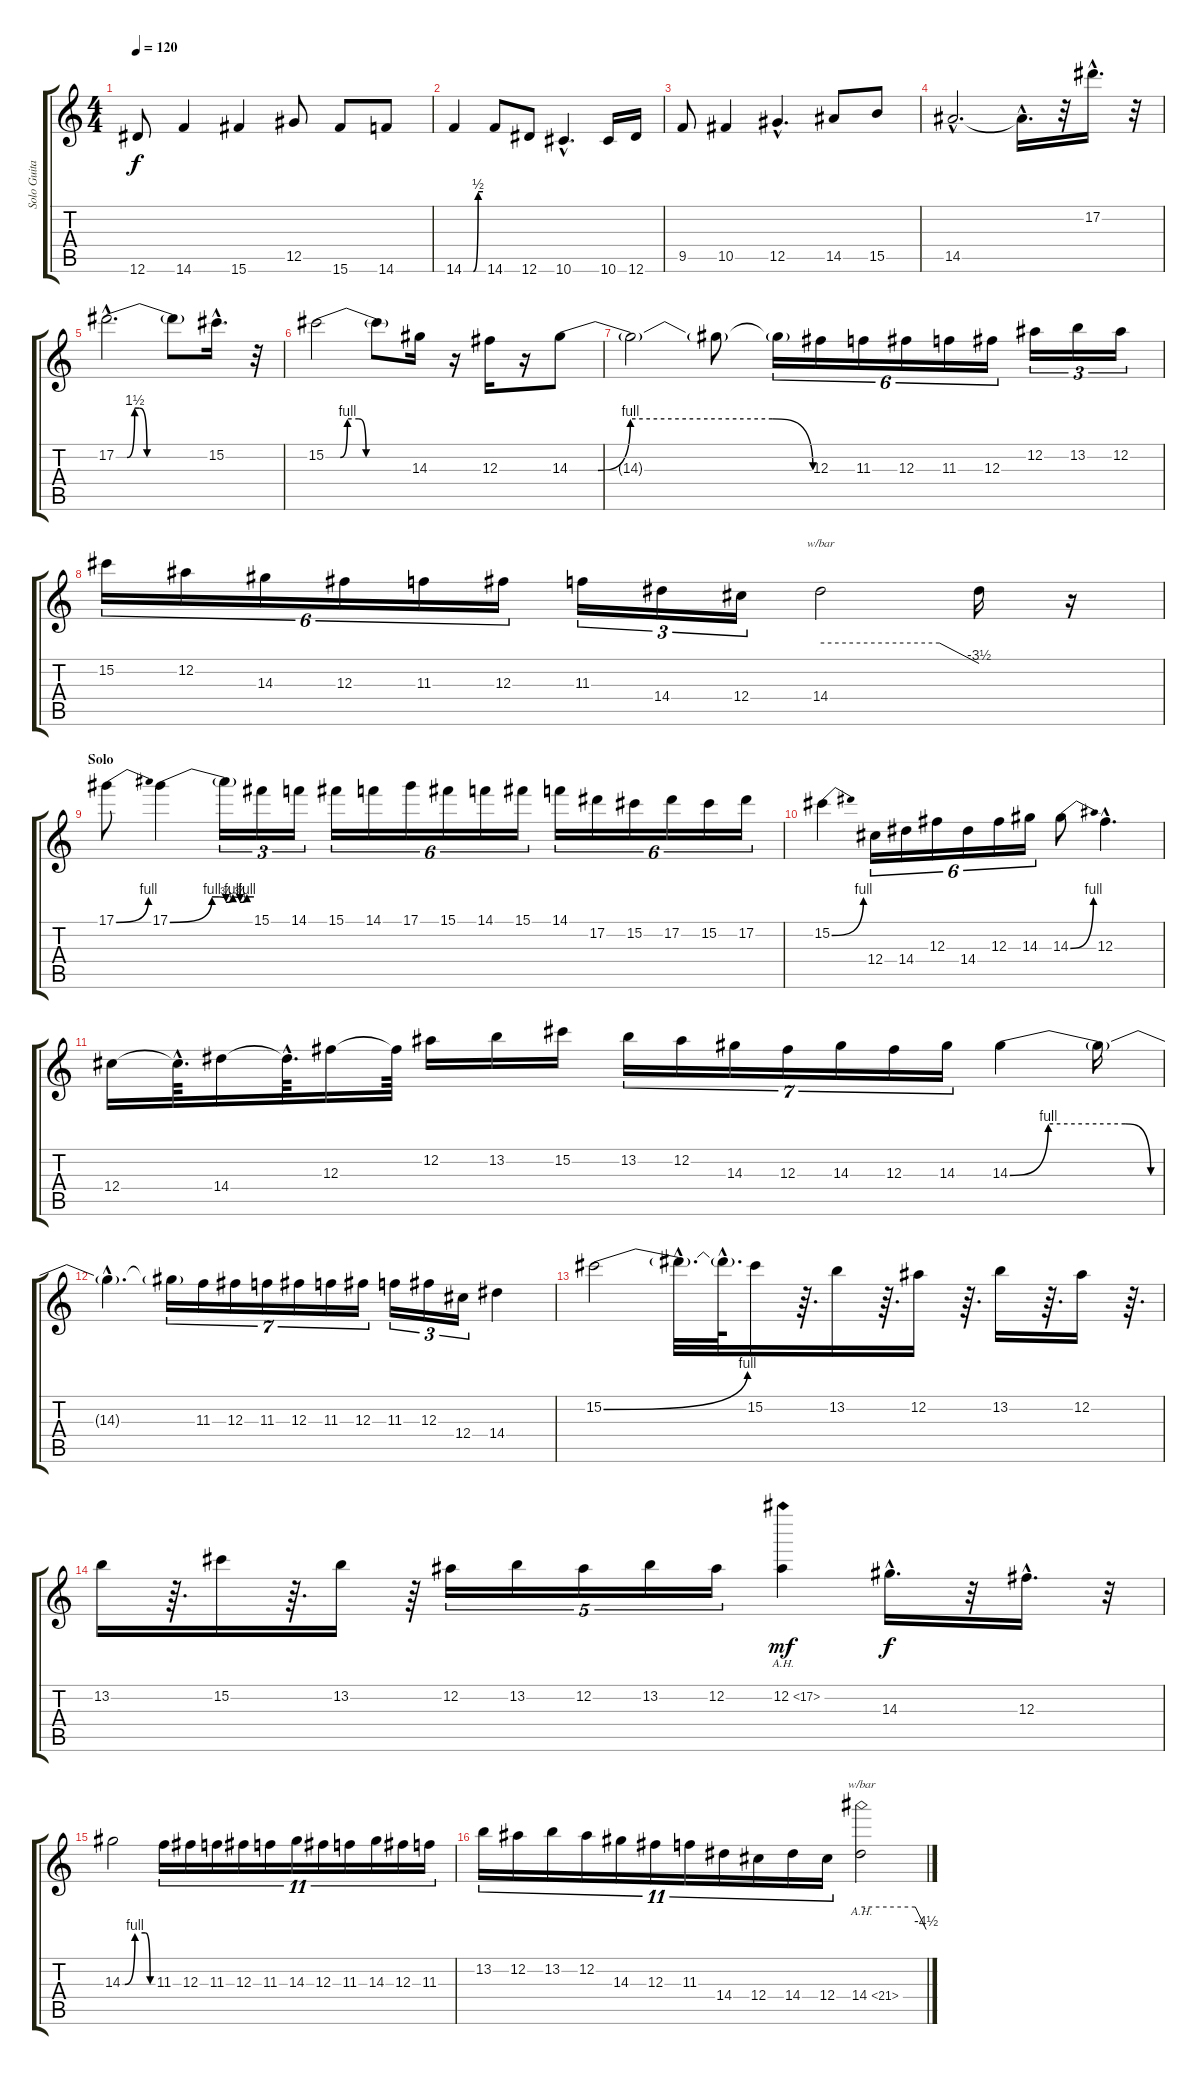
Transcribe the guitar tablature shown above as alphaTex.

\track ("Solo Guitar 1" "Solo Guita") {instrument distortionguitar}
\staff {score tabs}
\tuning (Eb4 Bb3 Gb3 Db3 Ab2 Eb2) {hide}
\ts (4 4)
\tempo 120
\clef g2
\ks c
12.6.8{dy f} 14.6.4 15.6.4 12.5.8 15.6.8 14.6.8 |
14.6{be (custom 0 0 30 0 45 2 60 2)}.4 14.6.8 12.6.8 10.6{hac}.4{d} 10.6.16 12.6.16 |
9.5.8 10.5.4 12.5{hac}.4{d} 14.5.8 15.5.8 |
14.5{hac}.2{d} 14.5{hac t}.16{d} r.32 17.2{hac}.16{d} r.32 |
17.2{be (custom 0 0 7 0 12 6 15 6 20 0 60 0) hac}.2{d} 17.2{t}.8 15.2{hac}.16{d} r.32 |
15.2{be (custom 0 0 10 0 15 4 23 4 28 0 60 0)}.2 15.2{t}.8 14.3.16 r.16 12.3.16 r.16 14.3{be (custom 0 0 7 0 15 4 50 4 60 0)}.8 |
14.3{t}.2 14.3{t}.8 14.3{t}.16{tu (6 4)} 12.3.16{tu (6 4)} 11.3.16{tu (6 4)} 12.3.16{tu (6 4)} 11.3.16{tu (6 4)} 12.3.16{tu (6 4)} 12.2.16{tu (3 2)} 13.2.16{tu (3 2)} 12.2.16{tu (3 2)} |
15.2.16{tu (6 4)} 12.2.16{tu (6 4)} 14.3.16{tu (6 4)} 12.3.16{tu (6 4)} 11.3.16{tu (6 4)} 12.3.16{tu (6 4)} 11.3.16{tu (3 2)} 14.4.16{tu (3 2)} 12.4.16{tu (3 2)} 14.4.2{tbe (custom default 0 0 45 0 60 -14)} 14.4{t}.16 r.16 |
\section ("" "Solo")
17.1{be (bend 0 0 60 4)}.8 17.1{be (custom 0 0 30 4 35 4 40 3 45 4 50 3 55 4 60 4)}.4 17.1{t}.16{tu (3 2)} 15.1.16{tu (3 2)} 14.1.16{tu (3 2)} 15.1.16{tu (6 4)} 14.1.16{tu (6 4)} 17.1.16{tu (6 4)} 15.1.16{tu (6 4)} 14.1.16{tu (6 4)} 15.1.16{tu (6 4)} 14.1.16{tu (6 4)} 17.2.16{tu (6 4)} 15.2.16{tu (6 4)} 17.2.16{tu (6 4)} 15.2.16{tu (6 4)} 17.2.16{tu (6 4)} |
15.2{be (bend 0 0 60 4)}.4 12.4.16{tu (6 4)} 14.4.16{tu (6 4)} 12.3.16{tu (6 4)} 14.4.16{tu (6 4)} 12.3.16{tu (6 4)} 14.3.16{tu (6 4)} 14.3{be (bend 0 0 60 4)}.8 12.3{hac}.4{d} |
12.4.16 12.4{hac t}.64{d} 14.4.16 14.4{hac t}.64{d} 12.3.16 12.3{t}.64 12.2.16 13.2.16 15.2.16 13.2.16{tu (7 4)} 12.2.16{tu (7 4)} 14.3.16{tu (7 4)} 12.3.16{tu (7 4)} 14.3.16{tu (7 4)} 12.3.16{tu (7 4)} 14.3.16{tu (7 4)} 14.3{be (custom 0 0 15 4 45 4 55 0 60 0)}.4 14.3{t}.16 |
14.3{hac t}.4{d} 14.3{t}.16{tu (7 4)} 11.3.16{tu (7 4)} 12.3.16{tu (7 4)} 11.3.16{tu (7 4)} 12.3.16{tu (7 4)} 11.3.16{tu (7 4)} 12.3.16{tu (7 4)} 11.3.16{tu (3 2)} 12.3.16{tu (3 2)} 12.4.16{tu (3 2)} 14.4.4 |
15.2{be (bend 0 0 60 4)}.2 15.2{hac t}.32{d} 15.2{hac t}.64{d} 15.2.16 r.64{d} 13.2.16 r.64{d} 12.2.16 r.64{d} 13.2.16 r.64{d} 12.2.16 r.64{d} |
13.2.16 r.64{d} 15.2.16 r.64{d} 13.2.16 r.64 12.2.16{tu (5 4)} 13.2.16{tu (5 4)} 12.2.16{tu (5 4)} 13.2.16{tu (5 4)} 12.2.16{tu (5 4)} 12.2{ah 5}.4{dy mf} 14.3{hac}.16{d dy f} r.32 12.3{hac}.16{d} r.32 |
14.3{be (custom 0 0 5 0 25 4 45 4 55 0 60 0)}.2 11.3.16{tu (11 8)} 12.3.16{tu (11 8)} 11.3.16{tu (11 8)} 12.3.16{tu (11 8)} 11.3.16{tu (11 8)} 14.3.16{tu (11 8)} 12.3.16{tu (11 8)} 11.3.16{tu (11 8)} 14.3.16{tu (11 8)} 12.3.16{tu (11 8)} 11.3.16{tu (11 8)} |
13.2.16{tu (11 8)} 12.2.16{tu (11 8)} 13.2.16{tu (11 8)} 12.2.16{tu (11 8)} 14.3.16{tu (11 8)} 12.3.16{tu (11 8)} 11.3.16{tu (11 8)} 14.4.16{tu (11 8)} 12.4.16{tu (11 8)} 14.4.16{tu (11 8)} 12.4.16{tu (11 8)} 14.4{ah 7}.2{tbe (custom default 0 0 50 0 60 -18)}
